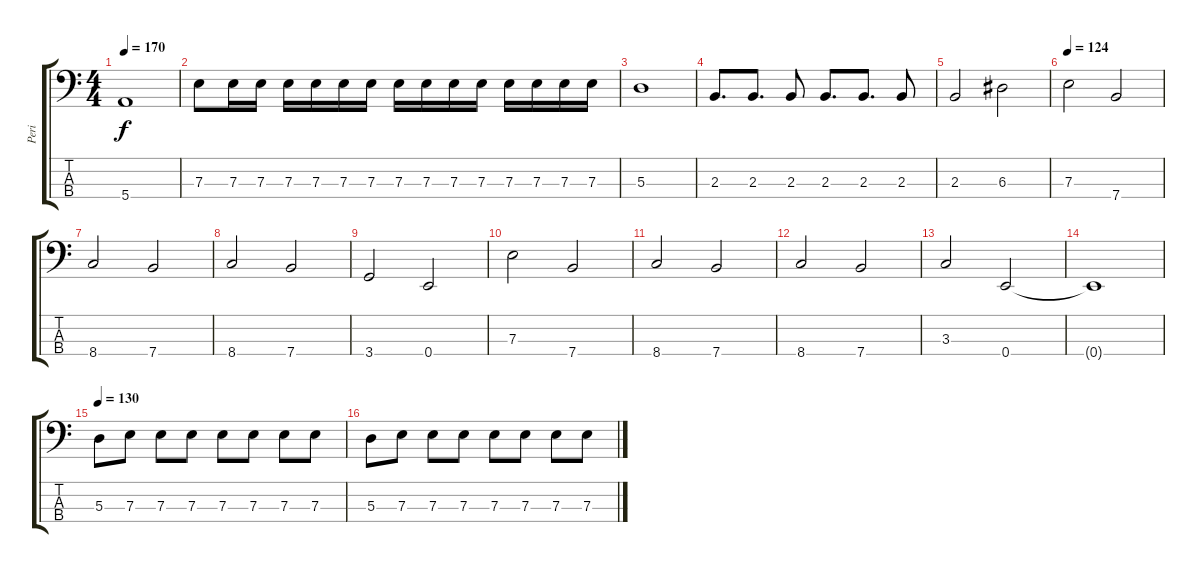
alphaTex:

\track ("Peri" "Peri") {instrument electricbassfinger}
\staff {score tabs}
\tuning (G2 D2 A1 E1) {hide}
\ts (4 4)
\tempo 170
\clef f4
\ks c
5.4.1{dy f} |
7.3.8 7.3.16 7.3.16 7.3.16 7.3.16 7.3.16 7.3.16 7.3.16 7.3.16 7.3.16 7.3.16 7.3.16 7.3.16 7.3.16 7.3.16 |
5.3.1 |
2.3.8{d} 2.3.8{d} 2.3.8 2.3.8{d} 2.3.8{d} 2.3.8 |
2.3.2 6.3.2 |
\tempo 124
7.3.2 7.4.2 |
8.4.2 7.4.2 |
8.4.2 7.4.2 |
3.4.2 0.4.2 |
7.3.2 7.4.2 |
8.4.2 7.4.2 |
8.4.2 7.4.2 |
3.3.2 0.4.2 |
0.4{t}.1 |
\tempo 130
5.3.8 7.3.8 7.3.8 7.3.8 7.3.8 7.3.8 7.3.8 7.3.8 |
5.3.8 7.3.8 7.3.8 7.3.8 7.3.8 7.3.8 7.3.8 7.3.8
